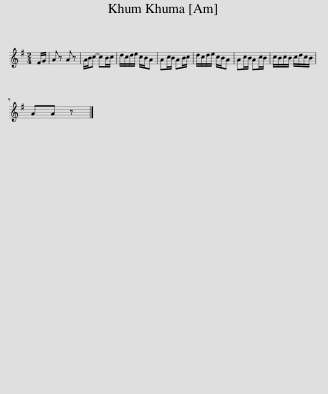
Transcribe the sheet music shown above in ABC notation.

X:1
L:1/8
M:2/4
I:linebreak $
K:G
V:1 treble
V:1
 F/G/ | A z A z | A/B/c- cB/c/ | d/c/d/e/ c/B/A | Ac/B/ AB/c/ | %5
 d/c/d/e/ c/B/A | Ac/B/ Ac/B/ | c/B/c/B/ c/d/c/B/ |$ AA z |] %9
